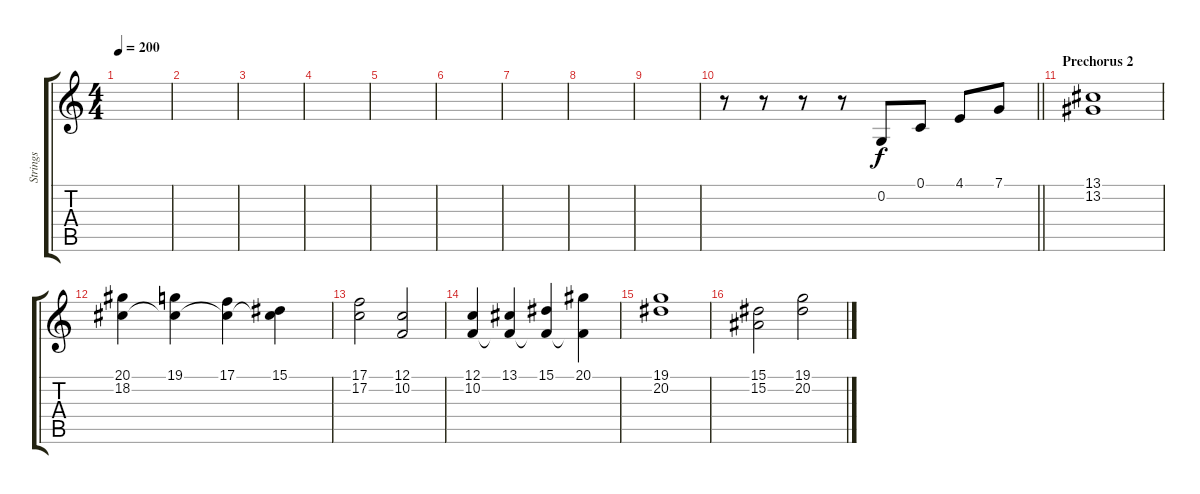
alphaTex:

\track ("Strings" "Strings") {instrument stringensemble1}
\staff {score tabs}
\tuning (C4 G3 Eb3 Bb2 F2 C2) {hide}
\ts (4 4)
\tempo 200
\clef g2
\ks c
|
|
|
|
|
|
|
|
|
\barLineRight lightlight
r.8 r.8 r.8 r.8 0.2.8 0.1.8 4.1.8 7.1.8 |
\section ("" "Prechorus 2")
(13.1 13.2).1 |
(20.1 18.2).4 (19.1 18.2{t}).4 (17.1 18.2{t}).4 (15.1 18.2{t}).4 |
(17.1 17.2).2 (12.1 10.2).2 |
(12.1 10.2).4 (13.1 10.2{t}).4 (15.1 10.2{t}).4 (20.1 10.2{t}).4 |
(19.1 20.2).1 |
(15.1 15.2).2 (19.1 20.2).2
